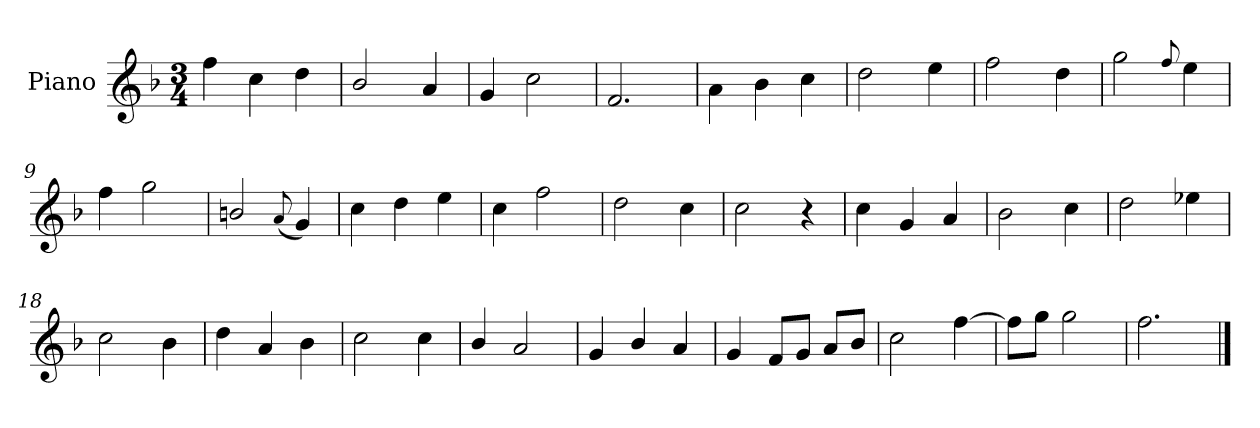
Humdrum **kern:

**kern
*part1
*staff1
*I"Piano
*I'Pno.
*clefG2
*k[b-]
*M3/4
=1
4ff\
4cc\
4dd\
=2
2b-/
4a/
=3
4g/
2cc\
=4
2.f/
=5
4a\
4b-\
4cc\
=6
2dd\
4ee\
!!LO:LB:g=z
=7
2ff\
4dd\
=8
2gg\
8qqff/
4ee\
=9
4ff\
2gg\
=10
2bn/
(<8qqa/
4g/)
=11
4cc\
4dd\
4ee\
=12
4cc\
2ff\
=13
2dd\
4cc\
!!LO:LB:g=z
=14
2cc\
4r
=15
4cc\
4g/
4a/
=16
2b-\
4cc\
=17
2dd\
4ee-X\
=18
2cc\
4b-\
=19
4dd\
4a/
4b-\
=20
2cc\
4cc\
!!LO:LB:g=z
=21
4b-/
2a/
=22
4g/
4b-/
4a/
=23
4g/
8f/L
8g/J
8a/L
8b-/J
=24
2cc\
[4ff\
=25
8ff\L]
8gg\J
2gg\
=26
2.ff\
==
*-
